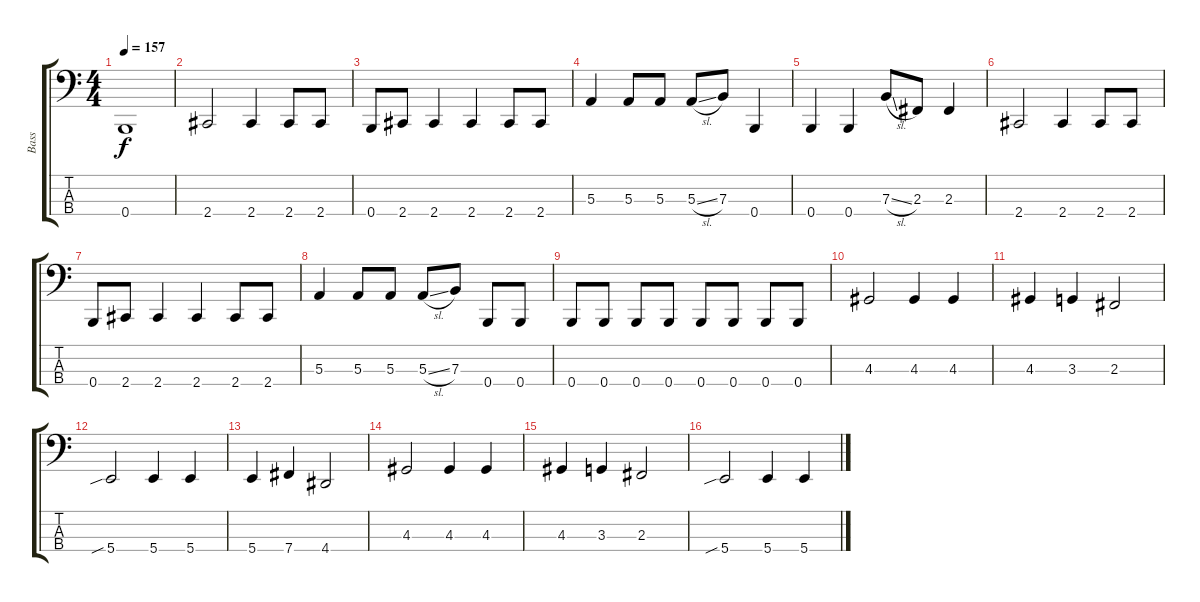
\track ("Bass" "Bass") {instrument electricbasspick}
\staff {score tabs}
\tuning (D2 A1 E1 B0) {hide}
\ts (4 4)
\tempo 157
\clef f4
\ks c
0.4{t}.1{dy f} |
2.4.2 2.4.4 2.4.8 2.4.8 |
0.4.8 2.4.8 2.4.4 2.4.4 2.4.8 2.4.8 |
5.3.4 5.3.8 5.3.8 5.3{sl}.8 7.3.8 0.4.4 |
0.4.4 0.4.4 7.3{sl}.8 2.3.8 2.3.4 |
2.4.2 2.4.4 2.4.8 2.4.8 |
0.4.8 2.4.8 2.4.4 2.4.4 2.4.8 2.4.8 |
5.3.4 5.3.8 5.3.8 5.3{sl}.8 7.3.8 0.4.8 0.4.8 |
0.4.8 0.4.8 0.4.8 0.4.8 0.4.8 0.4.8 0.4.8 0.4.8 |
4.3.2 4.3.4 4.3.4 |
4.3.4 3.3.4 2.3.2 |
5.4{sib}.2 5.4.4 5.4.4 |
5.4.4 7.4.4 4.4.2 |
4.3.2 4.3.4 4.3.4 |
4.3.4 3.3.4 2.3.2 |
5.4{sib}.2 5.4.4 5.4.4
